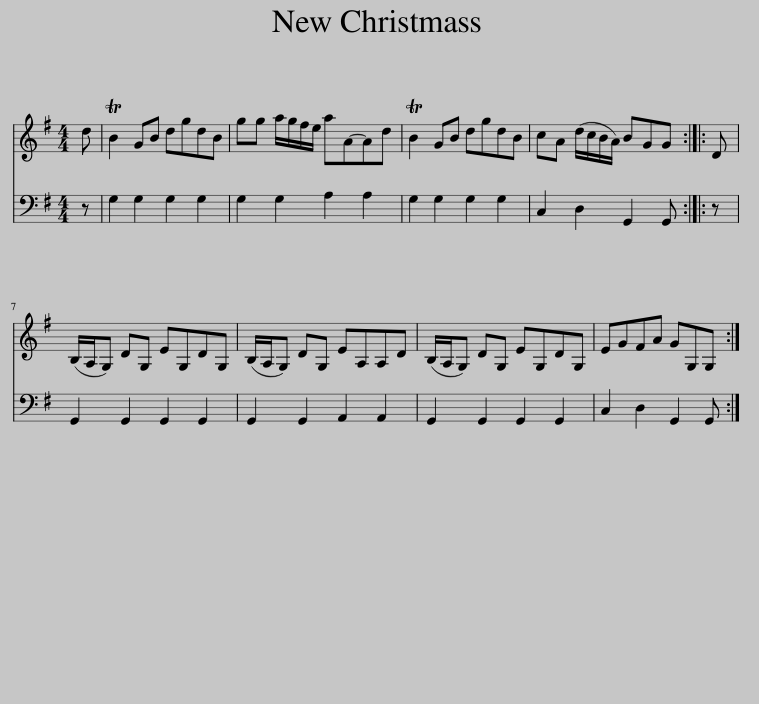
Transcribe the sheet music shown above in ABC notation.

X:1
%%score 1 2
L:1/8
M:4/4
I:linebreak $
K:G
V:1 treble
V:2 bass
V:1
 d | TB2 GB dgdB | gg a/g/f/e/ aA-Ad | TB2 GB dgdB | cA (d/c/B/A/) BGG :: %5
 D |$ (B,/A,/G,) DG, EG,DG, | (B,/A,/G,) DG, EA,A,D | (B,/A,/G,) DG, EG,DG, | EGFA GG,G, :| %10
V:2
 z | G,2 G,2 G,2 G,2 | G,2 G,2 A,2 A,2 | G,2 G,2 G,2 G,2 | C,2 D,2 G,,2 G,, :: %5
 z |$ G,,2 G,,2 G,,2 G,,2 | G,,2 G,,2 A,,2 A,,2 | G,,2 G,,2 G,,2 G,,2 | C,2 D,2 G,,2 G,, :| %10
